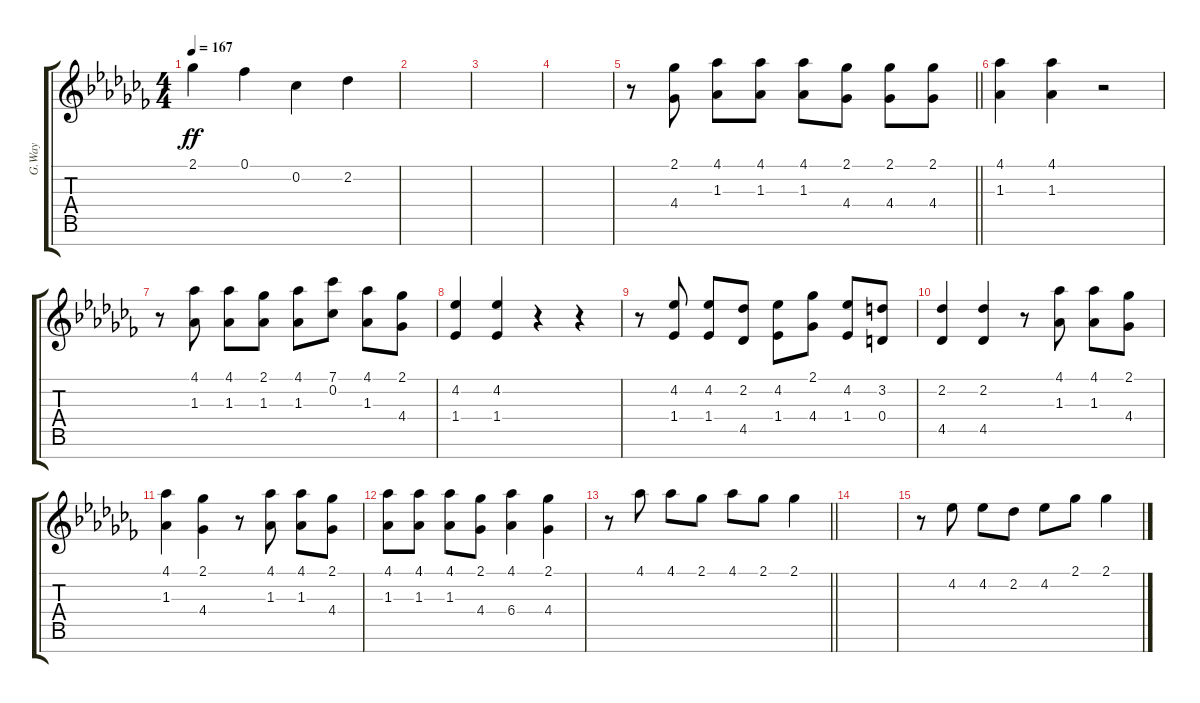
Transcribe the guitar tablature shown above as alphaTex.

\track ("G.Way" "G.Way") {instrument distortionguitar}
\staff {score tabs}
\tuning (E4 B3 G3 D3 A2 E2 B1) {hide}
\ts (4 4)
\tempo 167
\clef g2
\ks abminor
2.1.4{dy ff} 0.1.4 0.2.4 2.2.4 |
|
|
|
\barLineRight lightlight
r.8 (2.1 4.4).8 (4.1 1.3).8 (4.1 1.3).8 (4.1 1.3).8 (2.1 4.4).8 (2.1 4.4).8 (2.1 4.4).8 |
(4.1 1.3).4 (4.1 1.3).4 r.2 |
r.8 (4.1 1.3).8 (4.1 1.3).8 (2.1 1.3).8 (4.1 1.3).8 (7.1 0.2).8 (4.1 1.3).8 (2.1 4.4).8 |
(4.2 1.4).4 (4.2 1.4).4 r.4 r.4 |
r.8 (4.2 1.4).8 (4.2 1.4).8 (2.2 4.5).8 (4.2 1.4).8 (2.1 4.4).8 (4.2 1.4).8 (3.2 0.4).8 |
(2.2 4.5).4 (2.2 4.5).4 r.8 (4.1 1.3).8 (4.1 1.3).8 (2.1 4.4).8 |
(4.1 1.3).4 (2.1 4.4).4 r.8 (4.1 1.3).8 (4.1 1.3).8 (2.1 4.4).8 |
(4.1 1.3).8 (4.1 1.3).8 (4.1 1.3).8 (2.1 4.4).8 (4.1 6.4).4 (2.1 4.4).4 |
\barLineRight lightlight
r.8 4.1.8 4.1.8 2.1.8 4.1.8 2.1.8 2.1.4 |
|
r.8 4.2.8 4.2.8 2.2.8 4.2.8 2.1.8 2.1.4
